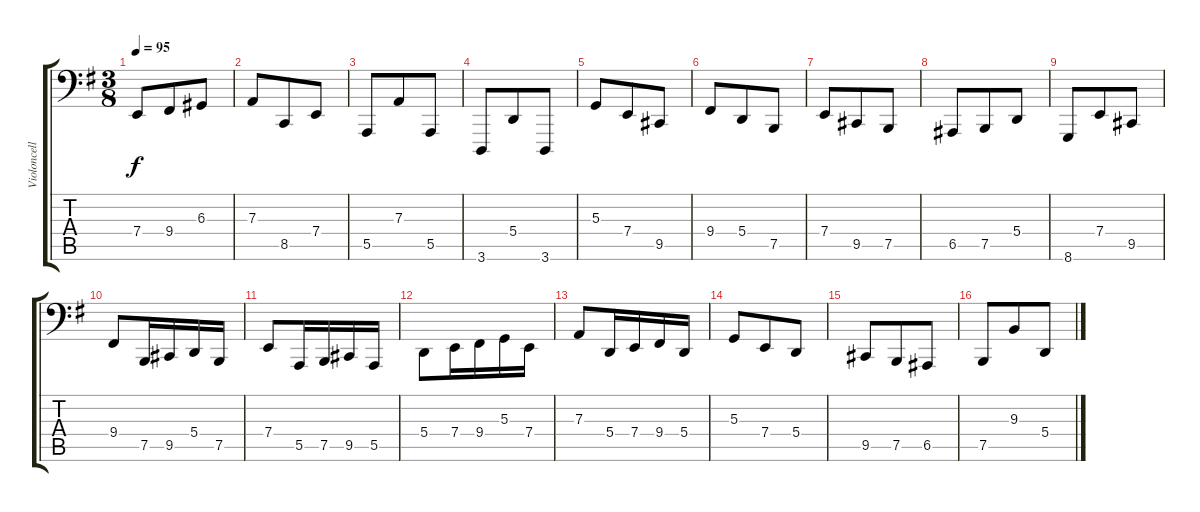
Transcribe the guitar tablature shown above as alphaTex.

\track ("Violoncello" "Violoncell") {instrument cello}
\staff {score tabs}
\tuning (C3 G2 D2 A1 E1 B0) {hide}
\ts (3 8)
\tempo 95
\clef f4
\ks g
7.4.8{dy f} 9.4.8 6.3.8 |
7.3.8 8.5.8 7.4.8 |
5.5.8 7.3.8 5.5.8 |
3.6.8 5.4.8 3.6.8 |
5.3.8 7.4.8 9.5.8 |
9.4.8 5.4.8 7.5.8 |
7.4.8{beam Up} 9.5.8{beam Up} 7.5.8{beam Up} |
6.5.8 7.5.8 5.4.8 |
8.6.8 7.4.8 9.5.8 |
9.4.8{beam Up beam merge} 7.5.16{beam Up} 9.5.16{beam Up beam merge} 5.4.16{beam Up} 7.5.16{beam Up} |
7.4.8{beam merge} 5.5.16 7.5.16{beam merge} 9.5.16 5.5.16 |
5.4.8{beam Down beam merge} 7.4.16{beam Down} 9.4.16{beam Down beam merge} 5.3.16{beam Down} 7.4.16{beam Down} |
7.3.8{beam merge} 5.4.16 7.4.16{beam merge} 9.4.16 5.4.16 |
5.3.8 7.4.8 5.4.8 |
9.5.8 7.5.8 6.5.8 |
7.5.8 9.3.8 5.4.8
